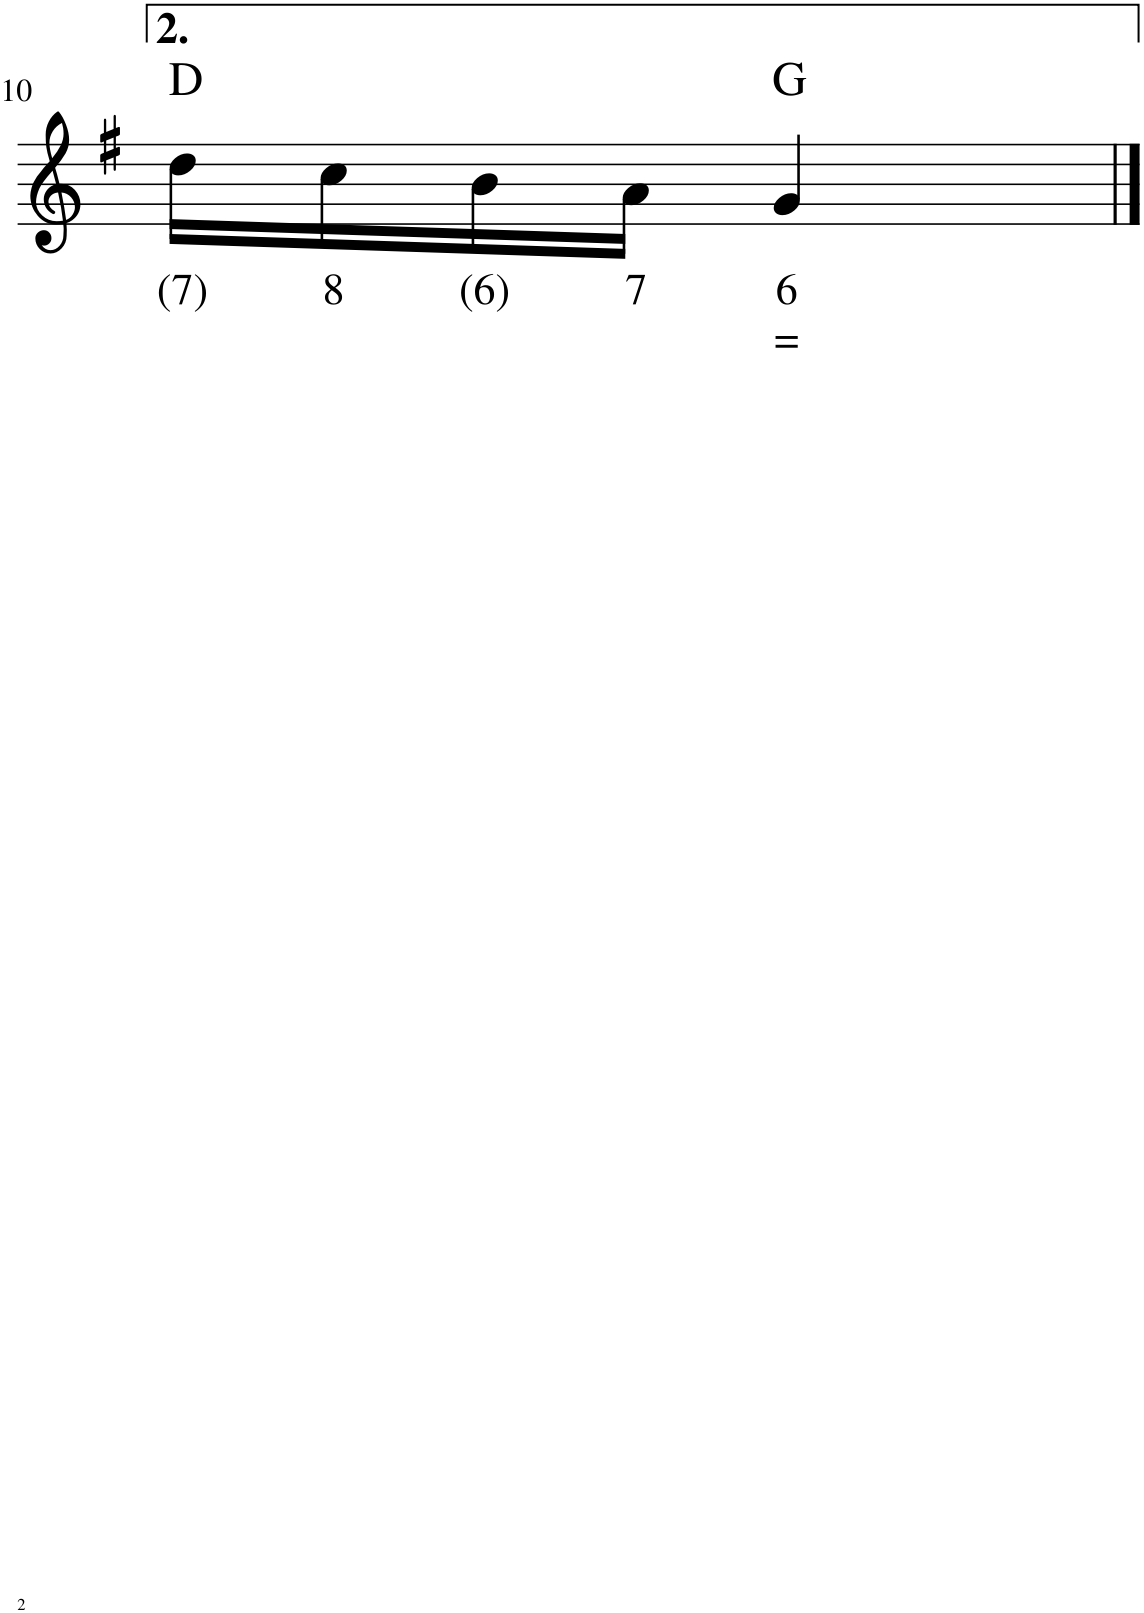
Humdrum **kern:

**kern	**text	**text	**harte
*part1	*part1	*part1	*part1
*staff1	*staff1	*staff1	*
*I"Stem	*	*	*
!!LO:PB:g=z
*clefG2	*	*	*
*k[f#]	*	*	*
*M2/4	*	*	*
=10	=10	=10	=10
!	!LO:LY:b	!	!
16dd\LL	(7)	.	D:maj
!	!LO:LY:b	!	!
16cc\	8	.	.
!	!LO:LY:b	!	!
16b\	(6)	.	.
!	!LO:LY:b	!	!
16a\JJ	7	.	.
!	!LO:LY:b	!LO:LY:b	!
4g/	6	=	G:maj
==	==	==	==
*-	*-	*-	*-
